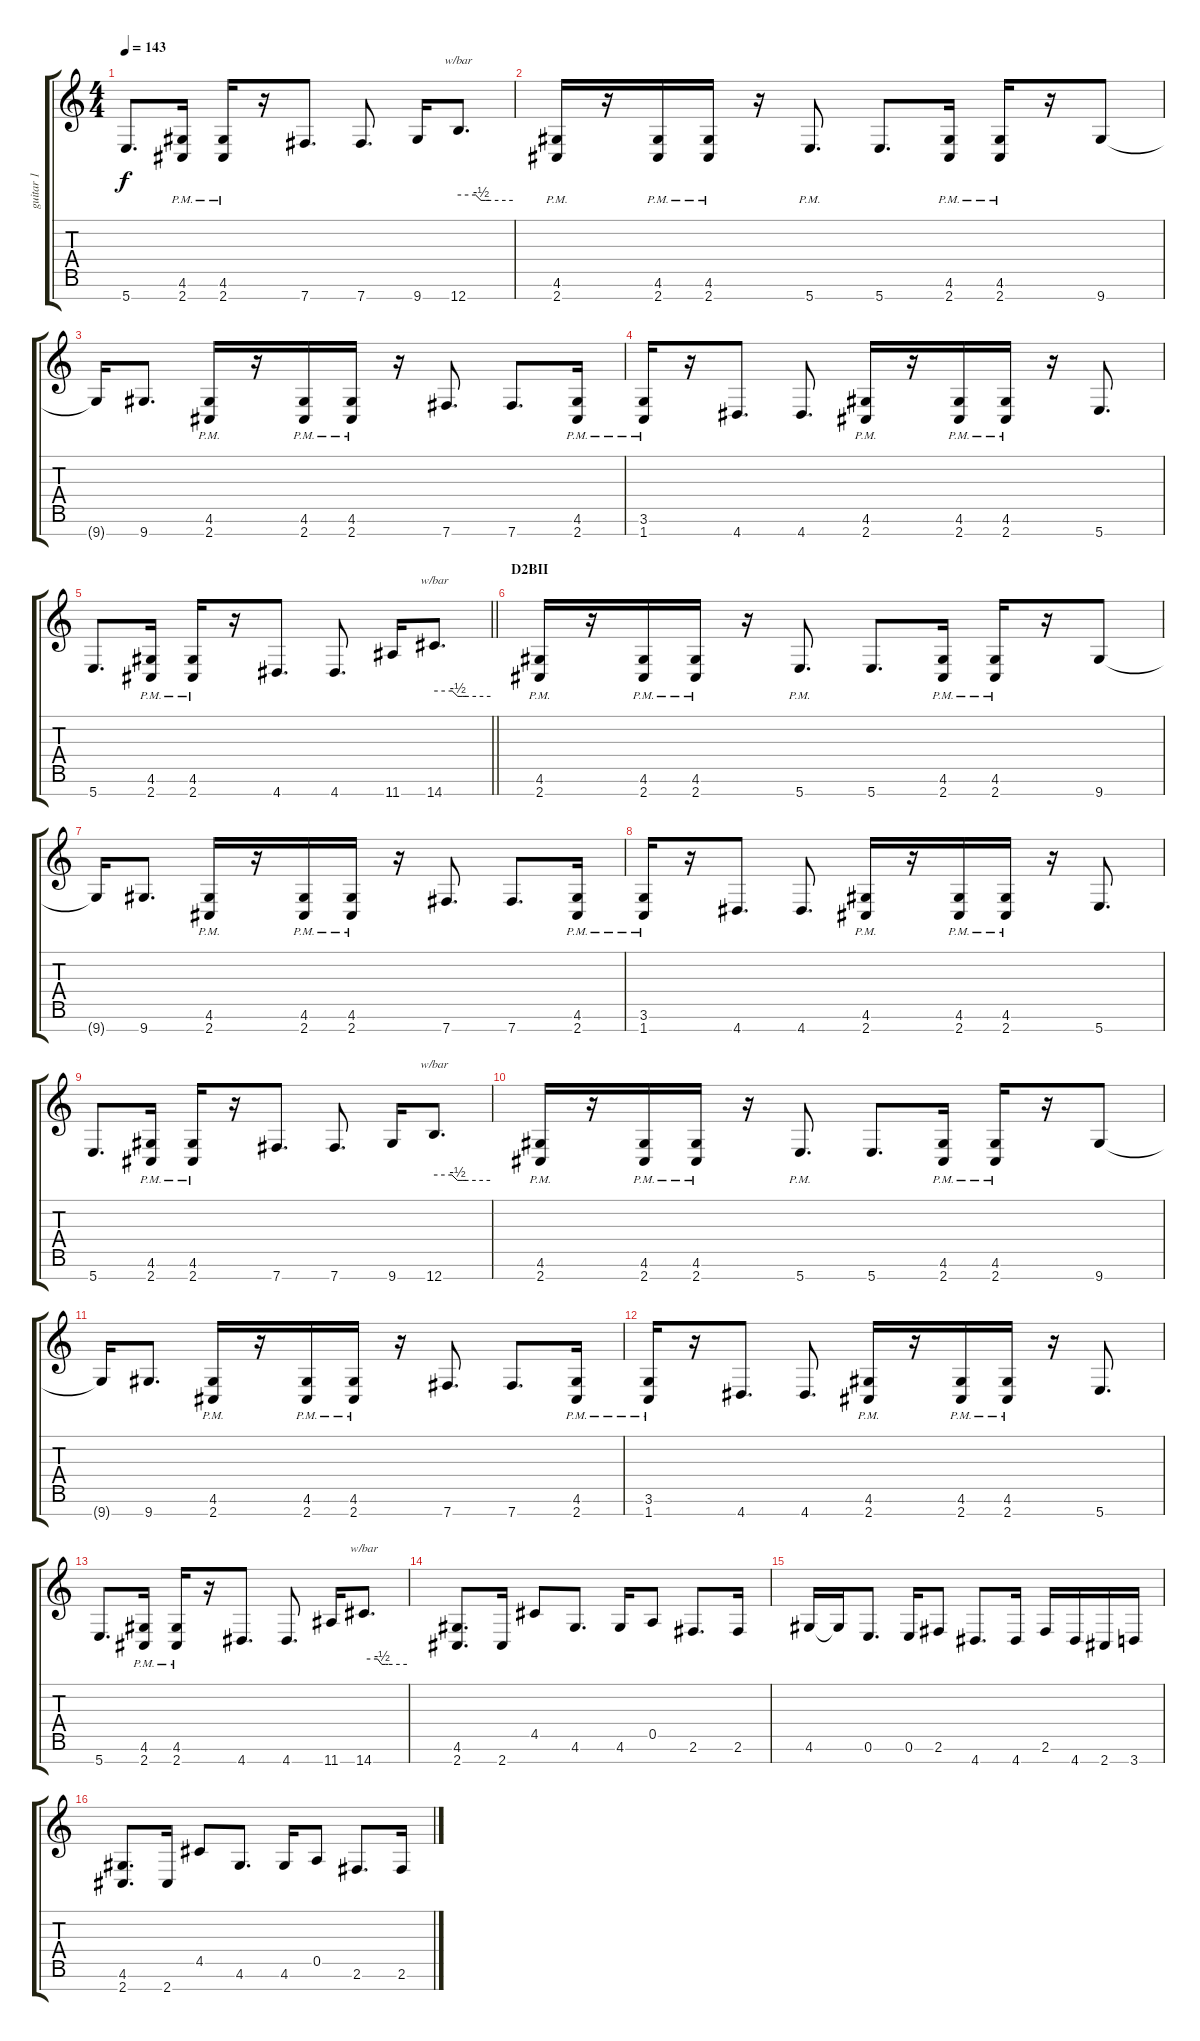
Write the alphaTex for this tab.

\track ("guitar 1" "guitar 1") {instrument acousticguitarsteel}
\staff {score tabs}
\tuning (E4 B3 G3 D3 A2 E2 B1) {hide}
\ts (4 4)
\tempo 143
\clef g2
\ks c
5.7.8{d dy f} (4.6{pm} 2.7{pm}).16 (4.6{pm} 2.7{pm}).16 r.16 7.7.8{d} 7.7.8{d} 9.7.16 12.7.8{d tbe (custom default 0 0 19 0 25 -2 30 -2 34 -2 60 -2)} |
(4.6{pm} 2.7{pm}).16 r.16 (4.6{pm} 2.7{pm}).16 (4.6{pm} 2.7{pm}).16 r.16 5.7{pm}.8{d} 5.7.8{d} (4.6{pm} 2.7{pm}).16 (4.6{pm} 2.7{pm}).16 r.16 9.7.8 |
9.7{t}.16 9.7.8{d} (4.6{pm} 2.7{pm}).16 r.16 (4.6{pm} 2.7{pm}).16 (4.6{pm} 2.7{pm}).16 r.16 7.7.8{d} 7.7.8{d} (4.6{pm} 2.7{pm}).16 |
(3.6{pm} 1.7{pm}).16 r.16 4.7.8{d} 4.7.8{d} (4.6{pm} 2.7{pm}).16 r.16 (4.6{pm} 2.7{pm}).16 (4.6{pm} 2.7{pm}).16 r.16 5.7.8{d} |
\barLineRight lightlight
5.7.8{d} (4.6{pm} 2.7{pm}).16 (4.6{pm} 2.7{pm}).16 r.16 4.7.8{d} 4.7.8{d} 11.7.16 14.7.8{d tbe (custom default 0 0 19 0 25 -2 30 -2 34 -2 60 -2)} |
\section ("" "D2BII")
(4.6{pm} 2.7{pm}).16 r.16 (4.6{pm} 2.7{pm}).16 (4.6{pm} 2.7{pm}).16 r.16 5.7{pm}.8{d} 5.7.8{d} (4.6{pm} 2.7{pm}).16 (4.6{pm} 2.7{pm}).16 r.16 9.7.8 |
9.7{t}.16 9.7.8{d} (4.6{pm} 2.7{pm}).16 r.16 (4.6{pm} 2.7{pm}).16 (4.6{pm} 2.7{pm}).16 r.16 7.7.8{d} 7.7.8{d} (4.6{pm} 2.7{pm}).16 |
(3.6{pm} 1.7{pm}).16 r.16 4.7.8{d} 4.7.8{d} (4.6{pm} 2.7{pm}).16 r.16 (4.6{pm} 2.7{pm}).16 (4.6{pm} 2.7{pm}).16 r.16 5.7.8{d} |
5.7.8{d} (4.6{pm} 2.7{pm}).16 (4.6{pm} 2.7{pm}).16 r.16 7.7.8{d} 7.7.8{d} 9.7.16 12.7.8{d tbe (custom default 0 0 19 0 25 -2 30 -2 34 -2 60 -2)} |
(4.6{pm} 2.7{pm}).16 r.16 (4.6{pm} 2.7{pm}).16 (4.6{pm} 2.7{pm}).16 r.16 5.7{pm}.8{d} 5.7.8{d} (4.6{pm} 2.7{pm}).16 (4.6{pm} 2.7{pm}).16 r.16 9.7.8 |
9.7{t}.16 9.7.8{d} (4.6{pm} 2.7{pm}).16 r.16 (4.6{pm} 2.7{pm}).16 (4.6{pm} 2.7{pm}).16 r.16 7.7.8{d} 7.7.8{d} (4.6{pm} 2.7{pm}).16 |
(3.6{pm} 1.7{pm}).16 r.16 4.7.8{d} 4.7.8{d} (4.6{pm} 2.7{pm}).16 r.16 (4.6{pm} 2.7{pm}).16 (4.6{pm} 2.7{pm}).16 r.16 5.7.8{d} |
5.7.8{d} (4.6{pm} 2.7{pm}).16 (4.6{pm} 2.7{pm}).16 r.16 4.7.8{d} 4.7.8{d} 11.7.16 14.7.8{d tbe (custom default 0 0 19 0 25 -2 30 -2 34 -2 60 -2)} |
(4.6 2.7).8{d} 2.7.16 4.5.8 4.6.8{d} 4.6.16 0.5.8 2.6.8{d} 2.6.16 |
4.6.16 4.6{t}.16 0.6.8{d} 0.6.16 2.6.8 4.7.8{d} 4.7.16 2.6.16 4.7.16 2.7.16 3.7.16 |
(4.6 2.7).8{d} 2.7.16 4.5.8 4.6.8{d} 4.6.16 0.5.8 2.6.8{d} 2.6.16
